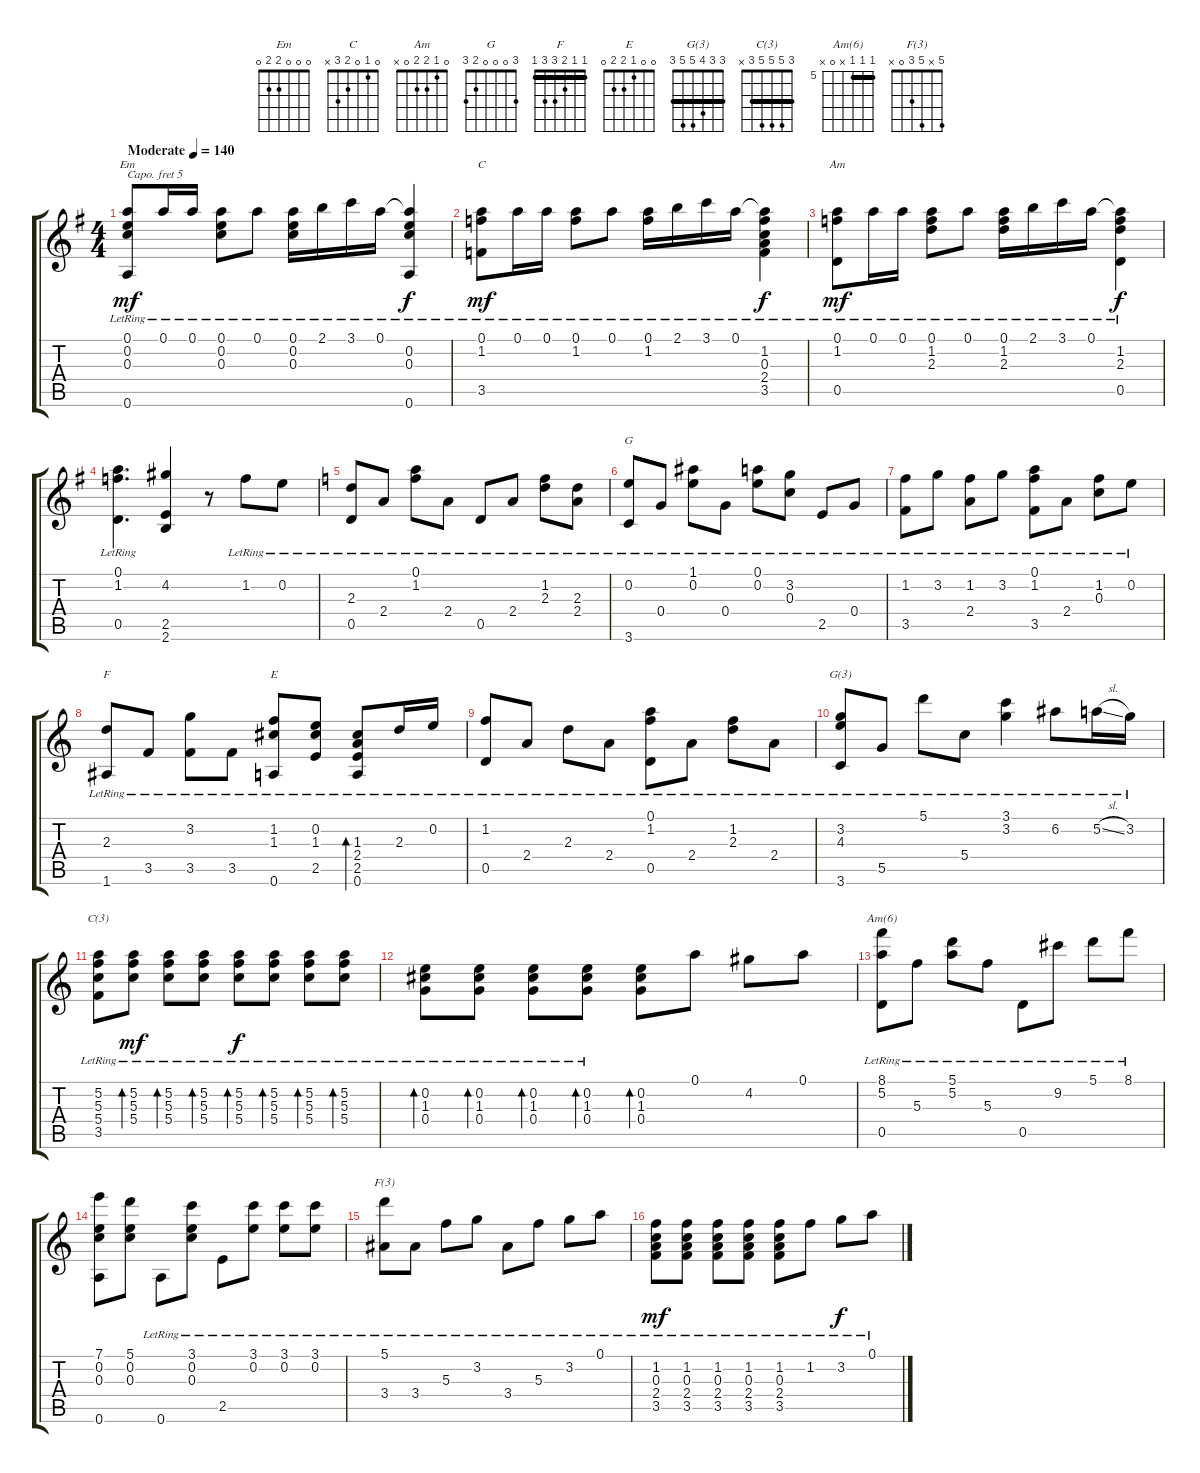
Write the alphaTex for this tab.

\track "" {instrument acousticguitarsteel}
\staff {score tabs}
\capo 5
\tuning (E4 B3 G3 D3 A2 E2) {hide}
\chord ("Em" 0 0 0 2 2 0)
\chord ("C" 0 1 0 2 3 x)
\chord ("Am" 0 1 2 2 0 x)
\chord ("G" 3 0 0 0 2 3)
\chord ("F" 1 1 2 3 3 1) {barre 1}
\chord ("E" 0 0 1 2 2 0)
\chord ("G(3)" 3 3 4 5 5 3) {barre 3}
\chord ("C(3)" 3 5 5 5 3 x) {barre 3}
\chord ("Am(6)" 5 5 5 x 0 x) {firstfret 5 barre 5}
\chord ("F(3)" 5 x 5 3 0 x)
\ts (4 4)
\section ("" "")
\tempo (140 "Moderate")
\clef g2
\ks g
(0.1{lr} 0.2{lr} 0.3{lr} 0.6{lr}).8{ch "Em" dy mf instrument acousticguitarsteel} 0.1{lr}.16 0.1{lr}.16 (0.1{lr} 0.2{lr} 0.3{lr}).8 0.1{lr}.8 (0.1{lr} 0.2{lr} 0.3{lr}).16 2.1{lr}.16 3.1{lr}.16 0.1{lr}.16 (0.1{t} 0.2{lr} 0.3{lr} 0.6{lr}).4{dy f} |
(0.1{lr} 1.2{lr} 3.5{lr}).8{ch "C" dy mf} 0.1{lr}.16 0.1{lr}.16 (0.1{lr} 1.2{lr}).8 0.1{lr}.8 (0.1{lr} 1.2{lr}).16 2.1{lr}.16 3.1{lr}.16 0.1{lr}.16 (0.1{t} 1.2{lr} 0.3{lr} 2.4{lr} 3.5{lr}).4{dy f} |
(0.1{lr} 1.2{lr} 0.5{lr}).8{ch "Am" dy mf} 0.1{lr}.16 0.1{lr}.16 (0.1{lr} 1.2{lr} 2.3{lr}).8 0.1{lr}.8 (0.1{lr} 1.2{lr} 2.3{lr}).16 2.1{lr}.16 3.1{lr}.16 0.1{lr}.16 (0.1{t} 1.2{lr} 2.3{lr} 0.5{lr}).4{dy f} |
(0.1{lr} 1.2{lr} 0.5{lr}).4{d} (4.2 2.5 2.6).4 r.8 1.2{lr}.8 0.2{lr}.8 |
\ks c
(2.3{lr} 0.5{lr}).8 2.4{lr}.8 (0.1{lr} 1.2{lr}).8 2.4{lr}.8 0.5{lr}.8 2.4{lr}.8 (1.2{lr} 2.3{lr}).8 (2.3{lr} 2.4{lr}).8 |
(0.2{lr} 3.6{lr}).8{ch "G"} 0.4{lr}.8 (1.1{lr} 0.2{lr}).8 0.4{lr}.8 (0.1{lr} 0.2{lr}).8 (3.2{lr} 0.3{lr}).8 2.5{lr}.8 0.4{lr}.8 |
(1.2{lr} 3.5{lr}).8 3.2{lr}.8 (1.2{lr} 2.4{lr}).8 3.2{lr}.8 (0.1{lr} 1.2{lr} 3.5{lr}).8 2.4{lr}.8 (1.2{lr} 0.3{lr}).8 0.2{lr}.8 |
(2.3{lr} 1.6{lr}).8{ch "F"} 3.5{lr}.8 (3.2{lr} 3.5{lr}).8 3.5{lr}.8 (1.2{lr} 1.3{lr} 0.6{lr}).8{ch "E"} (0.2{lr} 1.3{lr} 2.5{lr}).8 (1.3{lr} 2.4{lr} 2.5{lr} 0.6{lr}).8{bd 120} 2.3{lr}.16 0.2{lr}.16 |
(1.2{lr} 0.5{lr}).8 2.4{lr}.8 2.3{lr}.8 2.4{lr}.8 (0.1{lr} 1.2{lr} 0.5{lr}).8 2.4{lr}.8 (1.2{lr} 2.3{lr}).8 2.4{lr}.8 |
(3.2{lr} 4.3{lr} 3.6{lr}).8{ch "G(3)"} 5.5{lr}.8 5.1{lr}.8 5.4{lr}.8 (3.1{lr} 3.2{lr}).4 6.2{lr}.8 5.2{sl lr}.16 3.2{lr}.16 |
(5.2{lr} 5.3{lr} 5.4{lr} 3.5{lr}).8{ch "C(3)"} (5.2{lr} 5.3{lr} 5.4{lr}).8{bd 60 dy mf} (5.2{lr} 5.3{lr} 5.4{lr}).8{bd 60} (5.2{lr} 5.3{lr} 5.4{lr}).8{bd 60} (5.2{lr} 5.3{lr} 5.4{lr}).8{bd 60 dy f} (5.2{lr} 5.3{lr} 5.4{lr}).8{bd 60} (5.2{lr} 5.3{lr} 5.4{lr}).8{bd 60} (5.2{lr} 5.3{lr} 5.4{lr}).8{bd 60} |
(0.2{lr} 1.3{lr} 0.4{lr}).8{bd 60} (0.2{lr} 1.3{lr} 0.4{lr}).8{bd 60} (0.2{lr} 1.3{lr} 0.4{lr}).8{bd 60} (0.2{lr} 1.3{lr} 0.4{lr}).8{bd 60} (0.2 1.3 0.4).8{bd 60} 0.1.8 4.2.8 0.1.8 |
(8.1{lr} 5.2{lr} 0.5{lr}).8{ch "Am(6)"} 5.3{lr}.8 (5.1{lr} 5.2{lr}).8 5.3{lr}.8 0.5{lr}.8 9.2{lr}.8 5.1{lr}.8 8.1{lr}.8 |
(7.1 0.2 0.3 0.6).8 (5.1 0.2 0.3).8 0.6{lr}.8 (3.1{lr} 0.2{lr} 0.3{lr}).8 2.5{lr}.8 (3.1{lr} 0.2{lr}).8 (3.1{lr} 0.2{lr}).8 (3.1{lr} 0.2{lr}).8 |
(5.1{lr} 3.4{lr}).8{ch "F(3)"} 3.4{lr}.8 5.3{lr}.8 3.2{lr}.8 3.4{lr}.8 5.3{lr}.8 3.2{lr}.8 0.1{lr}.8 |
(1.2{lr} 0.3{lr} 2.4{lr} 3.5{lr}).8{dy mf} (1.2{lr} 0.3{lr} 2.4{lr} 3.5{lr}).8 (1.2{lr} 0.3{lr} 2.4{lr} 3.5{lr}).8 (1.2{lr} 0.3{lr} 2.4{lr} 3.5{lr}).8 (1.2{lr} 0.3{lr} 2.4{lr} 3.5{lr}).8 1.2{lr}.8 3.2{lr}.8{dy f} 0.1{lr}.8
